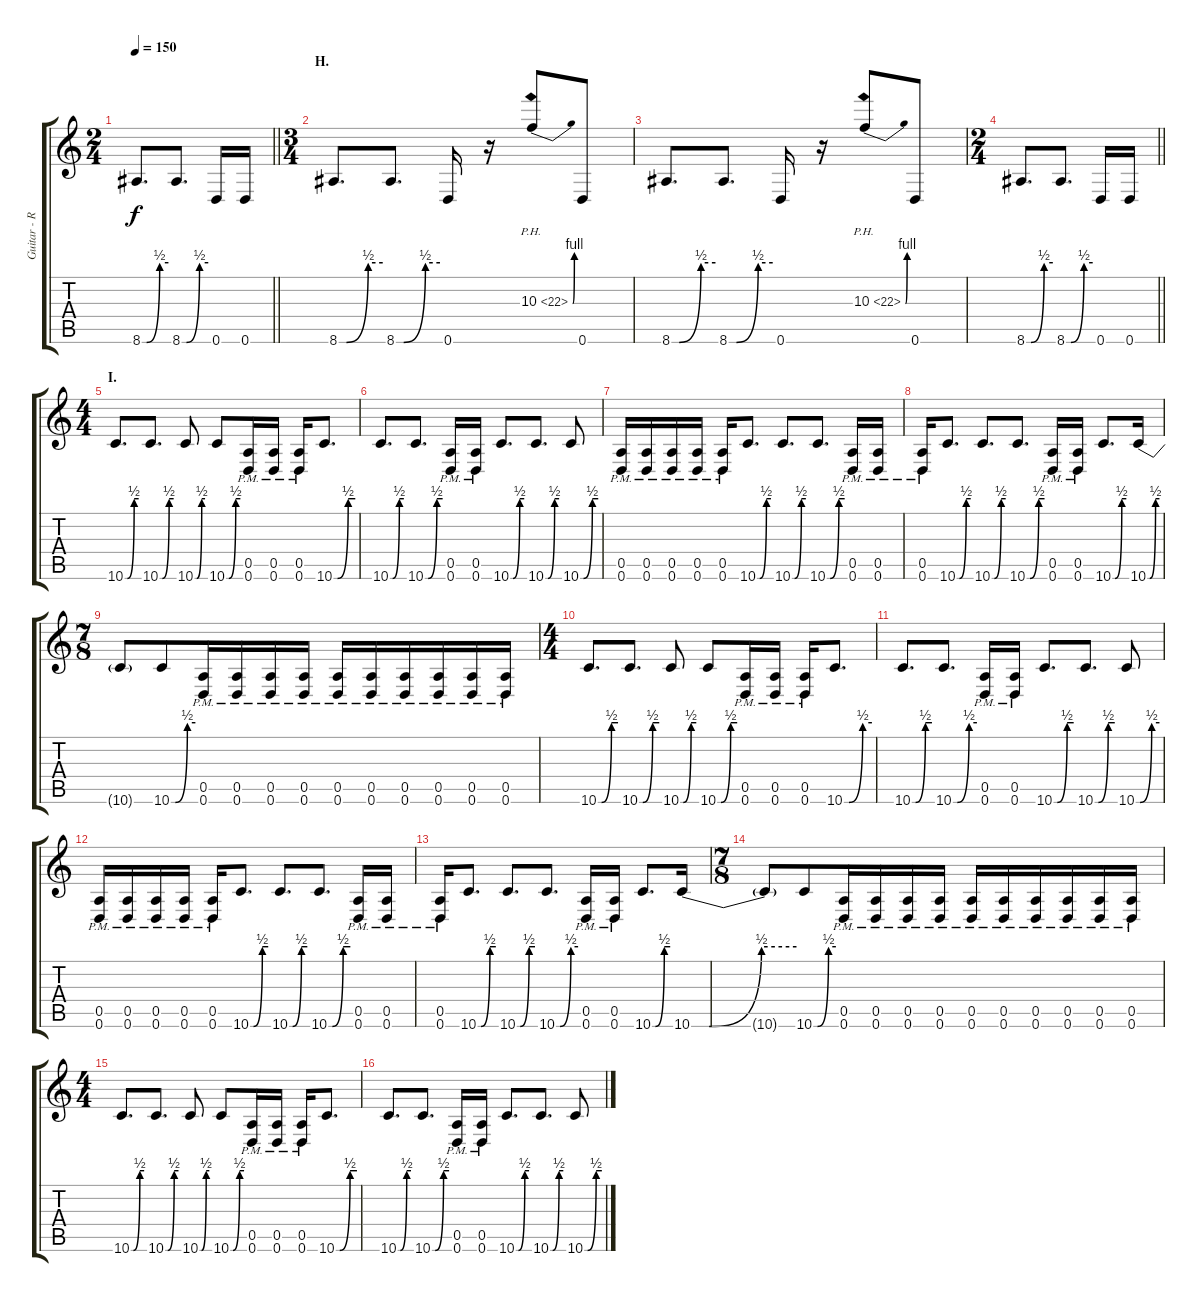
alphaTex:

\track ("Guitar - Right" "Guitar - R") {instrument distortionguitar}
\staff {score tabs}
\tuning (E4 B3 G3 D3 A2 D2) {hide}
\ts (2 4)
\tempo 150
\clef g2
\barLineRight lightlight
\ks c
8.6{be (custom 0 0 10 0 40 2 60 2)}.8{d dy f} 8.6{be (custom 0 0 10 0 40 2 60 2)}.8{d} 0.6.16 0.6.16 |
\ts (3 4)
\section ("" "H.")
8.6{be (custom 0 0 10 0 40 2 60 2)}.8{d} 8.6{be (custom 0 0 10 0 40 2 60 2)}.8{d} 0.6.16 r.16 10.3{be (bend 0 0 60 4) ph 12}.8 0.6.8 |
8.6{be (custom 0 0 10 0 40 2 60 2)}.8{d} 8.6{be (custom 0 0 10 0 40 2 60 2)}.8{d} 0.6.16 r.16 10.3{be (bend 0 0 60 4) ph 12}.8 0.6.8 |
\ts (2 4)
\barLineRight lightlight
8.6{be (custom 0 0 10 0 40 2 60 2)}.8{d} 8.6{be (custom 0 0 10 0 40 2 60 2)}.8{d} 0.6.16 0.6.16 |
\ts (4 4)
\section ("" "I.")
10.6{be (custom 0 0 10 0 40 2 60 2)}.8{d} 10.6{be (custom 0 0 10 0 40 2 60 2)}.8{d} 10.6{be (custom 0 0 10 0 40 2 60 2)}.8 10.6{be (custom 0 0 10 0 40 2 60 2)}.8 (0.5{pm} 0.6{pm}).16 (0.5{pm} 0.6{pm}).16 (0.5{pm} 0.6{pm}).16 10.6{be (custom 0 0 10 0 40 2 60 2)}.8{d} |
10.6{be (custom 0 0 10 0 40 2 60 2)}.8{d} 10.6{be (custom 0 0 10 0 40 2 60 2)}.8{d} (0.5{pm} 0.6{pm}).16 (0.5{pm} 0.6{pm}).16 10.6{be (custom 0 0 10 0 40 2 60 2)}.8{d} 10.6{be (custom 0 0 10 0 40 2 60 2)}.8{d} 10.6{be (custom 0 0 10 0 40 2 60 2)}.8 |
(0.5{pm} 0.6{pm}).16 (0.5{pm} 0.6{pm}).16 (0.5{pm} 0.6{pm}).16 (0.5{pm} 0.6{pm}).16 (0.5{pm} 0.6{pm}).16 10.6{be (custom 0 0 10 0 40 2 60 2)}.8{d} 10.6{be (custom 0 0 10 0 40 2 60 2)}.8{d} 10.6{be (custom 0 0 10 0 40 2 60 2)}.8{d} (0.5{pm} 0.6{pm}).16 (0.5{pm} 0.6{pm}).16 |
(0.5{pm} 0.6{pm}).16 10.6{be (custom 0 0 10 0 40 2 60 2)}.8{d} 10.6{be (custom 0 0 10 0 40 2 60 2)}.8{d} 10.6{be (custom 0 0 10 0 40 2 60 2)}.8{d} (0.5{pm} 0.6{pm}).16 (0.5{pm} 0.6{pm}).16 10.6{be (custom 0 0 10 0 40 2 60 2)}.8{d} 10.6{be (custom 0 0 10 0 40 2 60 2)}.16 |
\ts (7 8)
10.6{t}.8 10.6{be (custom 0 0 10 0 40 2 60 2)}.8 (0.5{pm} 0.6{pm}).16 (0.5{pm} 0.6{pm}).16 (0.5{pm} 0.6{pm}).16 (0.5{pm} 0.6{pm}).16 (0.5{pm} 0.6{pm}).16 (0.5{pm} 0.6{pm}).16 (0.5{pm} 0.6{pm}).16 (0.5{pm} 0.6{pm}).16 (0.5{pm} 0.6{pm}).16 (0.5{pm} 0.6{pm}).16 |
\ts (4 4)
10.6{be (custom 0 0 10 0 40 2 60 2)}.8{d} 10.6{be (custom 0 0 10 0 40 2 60 2)}.8{d} 10.6{be (custom 0 0 10 0 40 2 60 2)}.8 10.6{be (custom 0 0 10 0 40 2 60 2)}.8 (0.5{pm} 0.6{pm}).16 (0.5{pm} 0.6{pm}).16 (0.5{pm} 0.6{pm}).16 10.6{be (custom 0 0 10 0 40 2 60 2)}.8{d} |
10.6{be (custom 0 0 10 0 40 2 60 2)}.8{d} 10.6{be (custom 0 0 10 0 40 2 60 2)}.8{d} (0.5{pm} 0.6{pm}).16 (0.5{pm} 0.6{pm}).16 10.6{be (custom 0 0 10 0 40 2 60 2)}.8{d} 10.6{be (custom 0 0 10 0 40 2 60 2)}.8{d} 10.6{be (custom 0 0 10 0 40 2 60 2)}.8 |
(0.5{pm} 0.6{pm}).16 (0.5{pm} 0.6{pm}).16 (0.5{pm} 0.6{pm}).16 (0.5{pm} 0.6{pm}).16 (0.5{pm} 0.6{pm}).16 10.6{be (custom 0 0 10 0 40 2 60 2)}.8{d} 10.6{be (custom 0 0 10 0 40 2 60 2)}.8{d} 10.6{be (custom 0 0 10 0 40 2 60 2)}.8{d} (0.5{pm} 0.6{pm}).16 (0.5{pm} 0.6{pm}).16 |
(0.5{pm} 0.6{pm}).16 10.6{be (custom 0 0 10 0 40 2 60 2)}.8{d} 10.6{be (custom 0 0 10 0 40 2 60 2)}.8{d} 10.6{be (custom 0 0 10 0 40 2 60 2)}.8{d} (0.5{pm} 0.6{pm}).16 (0.5{pm} 0.6{pm}).16 10.6{be (custom 0 0 10 0 40 2 60 2)}.8{d} 10.6{be (custom 0 0 10 0 40 2 60 2)}.16 |
\ts (7 8)
10.6{t}.8 10.6{be (custom 0 0 10 0 40 2 60 2)}.8 (0.5{pm} 0.6{pm}).16 (0.5{pm} 0.6{pm}).16 (0.5{pm} 0.6{pm}).16 (0.5{pm} 0.6{pm}).16 (0.5{pm} 0.6{pm}).16 (0.5{pm} 0.6{pm}).16 (0.5{pm} 0.6{pm}).16 (0.5{pm} 0.6{pm}).16 (0.5{pm} 0.6{pm}).16 (0.5{pm} 0.6{pm}).16 |
\ts (4 4)
10.6{be (custom 0 0 10 0 40 2 60 2)}.8{d} 10.6{be (custom 0 0 10 0 40 2 60 2)}.8{d} 10.6{be (custom 0 0 10 0 40 2 60 2)}.8 10.6{be (custom 0 0 10 0 40 2 60 2)}.8 (0.5{pm} 0.6{pm}).16 (0.5{pm} 0.6{pm}).16 (0.5{pm} 0.6{pm}).16 10.6{be (custom 0 0 10 0 40 2 60 2)}.8{d} |
10.6{be (custom 0 0 10 0 40 2 60 2)}.8{d} 10.6{be (custom 0 0 10 0 40 2 60 2)}.8{d} (0.5{pm} 0.6{pm}).16 (0.5{pm} 0.6{pm}).16 10.6{be (custom 0 0 10 0 40 2 60 2)}.8{d} 10.6{be (custom 0 0 10 0 40 2 60 2)}.8{d} 10.6{be (custom 0 0 10 0 40 2 60 2)}.8
